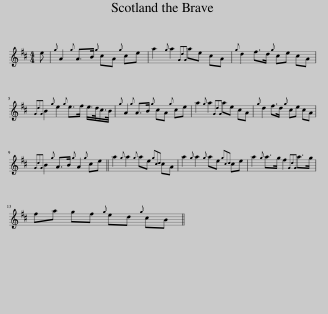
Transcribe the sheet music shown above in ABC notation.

X:1
L:1/8
M:4/4
I:linebreak $
K:D
V:1 treble
V:1
 e |{g} A2{g} A>B{g} cA{g} ce | a2{g} a2{GdG} ae cA |{g} d2 f>d{g} ce cA |${GdG} B2{g} e2{g} e>f e/>d/c/>B/ | %5
{g} A2{g} A>B{g} cA{g} ce | a2{g} a2{GdG} ae cA |{g} d2 f>d{g} ce cA |${GdG} B2{g} A>B{g} A2{g} ce || a2{g} a2{g} ae{gcd} cA | %10
 a2{g} a2{g} ae{gcd} ce | a2{g} a>g f2{GdG} a>g |$ fa gf{g} ed{g} cB || %13
